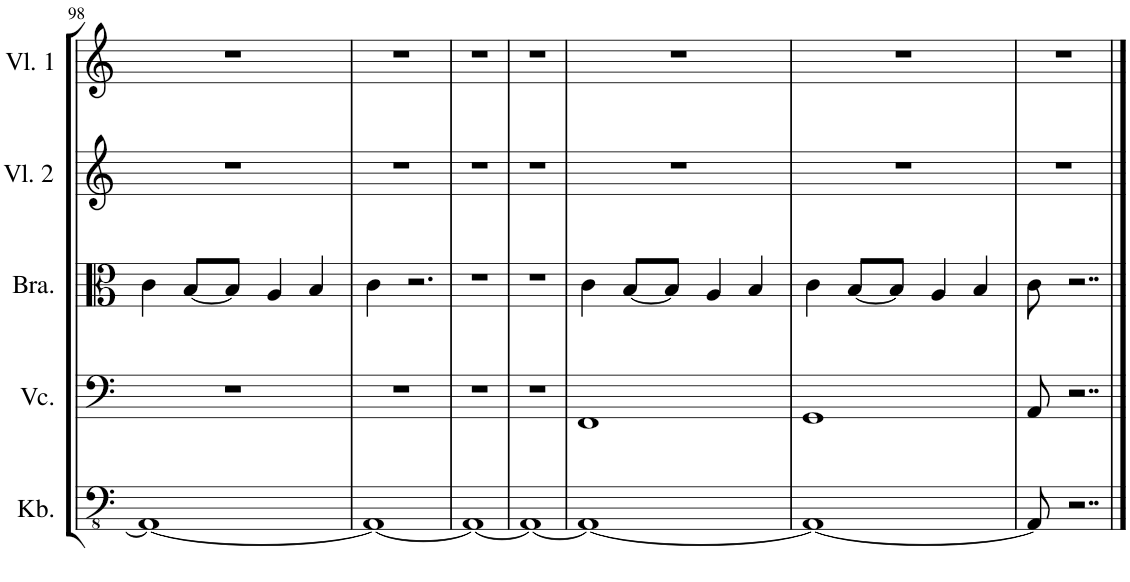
**kern	**kern	**kern	**kern	**kern
*part5	*part4	*part3	*part2	*part1
*staff5	*staff4	*staff3	*staff2	*staff1
*I"Kontrabass	*I"Violoncello	*I"Bratsche	*I"Violine 2	*I"Violine 1
*I'Kb.	*I'Vc.	*I'Bra.	*I'Vl. 2	*I'Vl. 1
!!LO:PB:g=z
*clefFv4	*clefF4	*clefC3	*clefG2	*clefG2
*Trd7c12	*	*	*	*
*k[]	*k[]	*k[]	*k[]	*k[]
*M8/8	*M8/8	*M8/8	*M8/8	*M8/8
=98	=98	=98	=98	=98
1AAA_	1r	4c\	1r	1r
.	.	[8B/L	.	.
.	.	8B/J]	.	.
.	.	4A/	.	.
.	.	4B/	.	.
=99	=99	=99	=99	=99
1AAA_	1r	4c\	1r	1r
.	.	2.r	.	.
=100	=100	=100	=100	=100
1AAA_	1r	1r	1r	1r
=101	=101	=101	=101	=101
1AAA_	1r	1r	1r	1r
=102	=102	=102	=102	=102
1AAA_	1FF	4c\	1r	1r
.	.	[8B/L	.	.
.	.	8B/J]	.	.
.	.	4A/	.	.
.	.	4B/	.	.
=103	=103	=103	=103	=103
1AAA_	1GG	4c\	1r	1r
.	.	[8B/L	.	.
.	.	8B/J]	.	.
.	.	4A/	.	.
.	.	4B/	.	.
=104	=104	=104	=104	=104
8AAA/]	8AA/	8c\	1r	1r
2..r	2..r	2..r	.	.
==	==	==	==	==
*-	*-	*-	*-	*-
